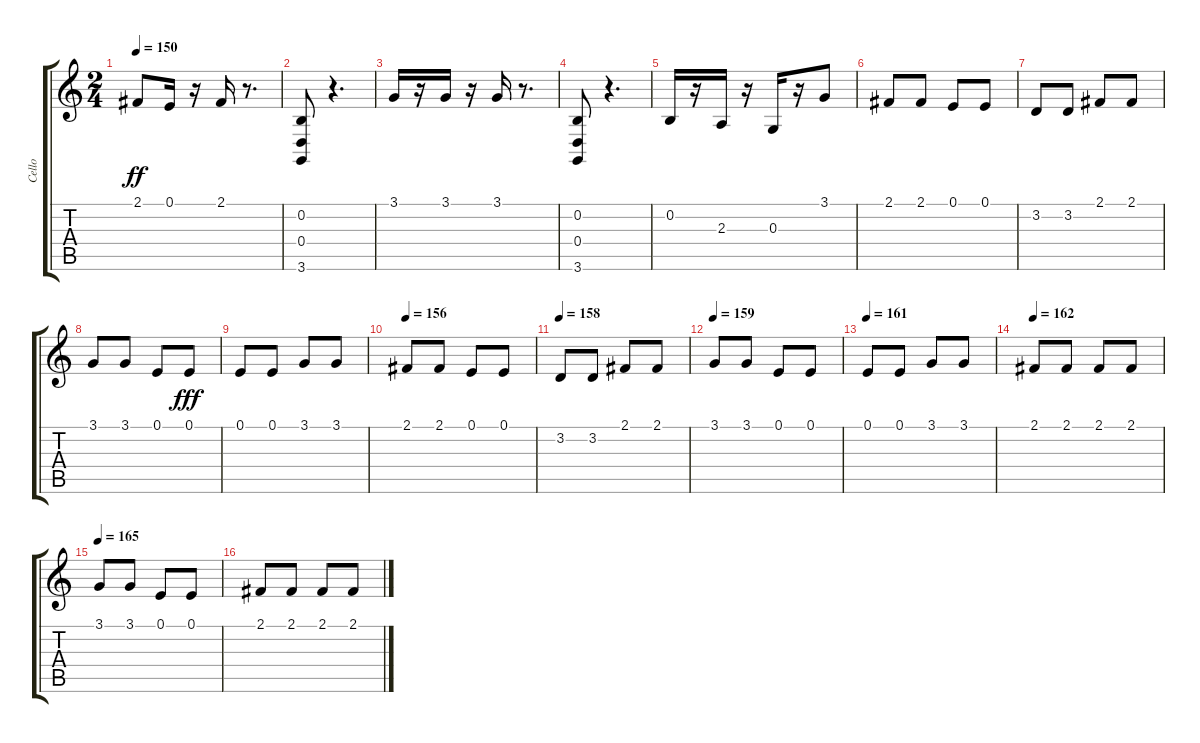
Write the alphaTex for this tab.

\track ("Cello" "Cello") {instrument stringensemble1}
\staff {score tabs}
\tuning (E4 B3 G3 D3 A2 E2) {hide}
\ts (2 4)
\tempo 150
\clef g2
\ks c
2.1.8{dy ff} 0.1.16 r.16 2.1.16 r.8{d} |
(0.2 0.4 3.6).8 r.4{d} |
3.1.16 r.16 3.1.16 r.16 3.1.16 r.8{d} |
(0.2 0.4 3.6).8 r.4{d} |
0.2.16 r.16 2.3.16 r.16 0.3.16 r.16 3.1.8 |
2.1.8 2.1.8 0.1.8 0.1.8 |
3.2.8 3.2.8 2.1.8 2.1.8 |
3.1.8 3.1.8 0.1.8 0.1.8{dy fff} |
0.1.8 0.1.8 3.1.8 3.1.8 |
\tempo 156
2.1.8 2.1.8 0.1.8 0.1.8 |
\tempo 158
3.2.8 3.2.8 2.1.8 2.1.8 |
\tempo 159
3.1.8 3.1.8 0.1.8 0.1.8 |
\tempo 161
0.1.8 0.1.8 3.1.8 3.1.8 |
\tempo 162
2.1.8 2.1.8 2.1.8 2.1.8 |
\tempo 165
3.1.8 3.1.8 0.1.8 0.1.8 |
2.1.8 2.1.8 2.1.8 2.1.8
